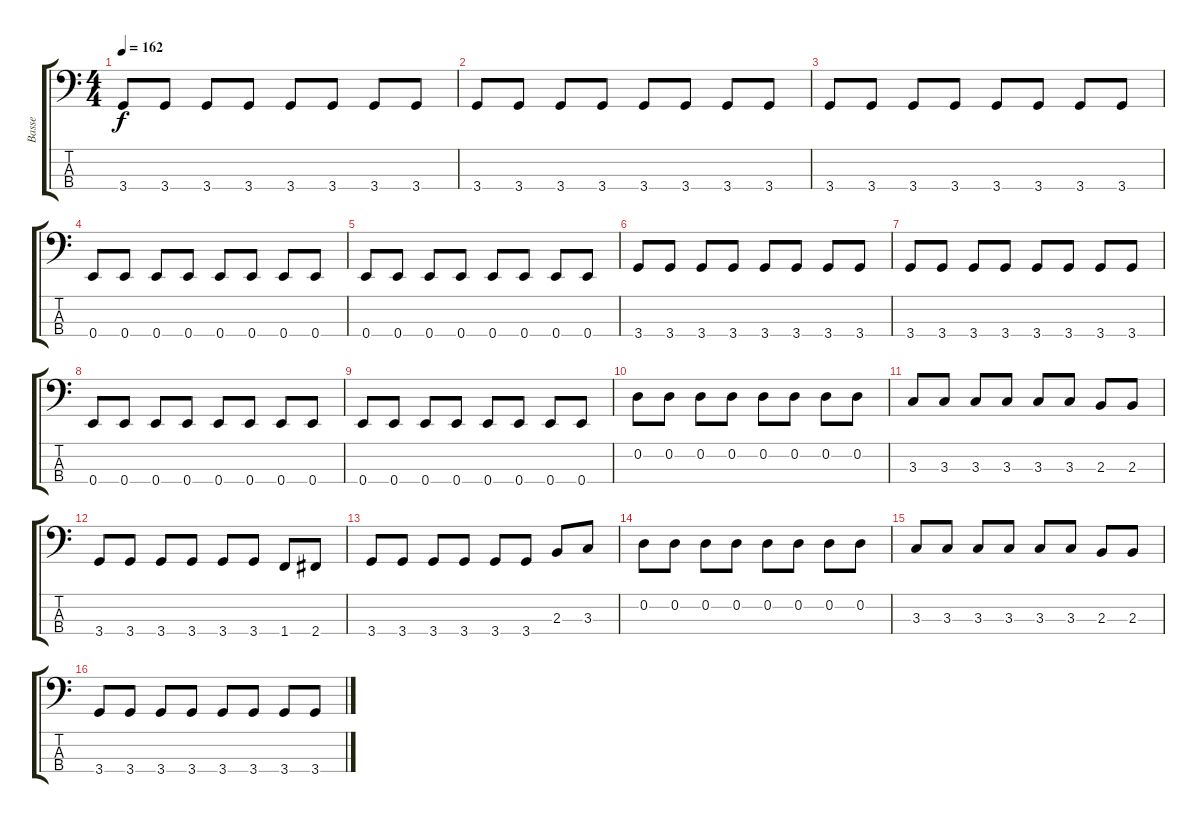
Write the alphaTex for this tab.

\track ("Basse" "Basse") {instrument acousticguitarnylon}
\staff {score tabs}
\tuning (G2 D2 A1 E1) {hide}
\ts (4 4)
\tempo 162
\clef f4
\ks c
3.4.8{dy f} 3.4.8 3.4.8 3.4.8 3.4.8 3.4.8 3.4.8 3.4.8 |
3.4.8 3.4.8 3.4.8 3.4.8 3.4.8 3.4.8 3.4.8 3.4.8 |
3.4.8 3.4.8 3.4.8 3.4.8 3.4.8 3.4.8 3.4.8 3.4.8 |
0.4.8 0.4.8 0.4.8 0.4.8 0.4.8 0.4.8 0.4.8 0.4.8 |
0.4.8 0.4.8 0.4.8 0.4.8 0.4.8 0.4.8 0.4.8 0.4.8 |
3.4.8 3.4.8 3.4.8 3.4.8 3.4.8 3.4.8 3.4.8 3.4.8 |
3.4.8 3.4.8 3.4.8 3.4.8 3.4.8 3.4.8 3.4.8 3.4.8 |
0.4.8 0.4.8 0.4.8 0.4.8 0.4.8 0.4.8 0.4.8 0.4.8 |
0.4.8 0.4.8 0.4.8 0.4.8 0.4.8 0.4.8 0.4.8 0.4.8 |
0.2.8 0.2.8 0.2.8 0.2.8 0.2.8 0.2.8 0.2.8 0.2.8 |
3.3.8 3.3.8 3.3.8 3.3.8 3.3.8 3.3.8 2.3.8 2.3.8 |
3.4.8 3.4.8 3.4.8 3.4.8 3.4.8 3.4.8 1.4.8 2.4.8 |
3.4.8 3.4.8 3.4.8 3.4.8 3.4.8 3.4.8 2.3.8 3.3.8 |
0.2.8 0.2.8 0.2.8 0.2.8 0.2.8 0.2.8 0.2.8 0.2.8 |
3.3.8 3.3.8 3.3.8 3.3.8 3.3.8 3.3.8 2.3.8 2.3.8 |
3.4.8 3.4.8 3.4.8 3.4.8 3.4.8 3.4.8 3.4.8 3.4.8
